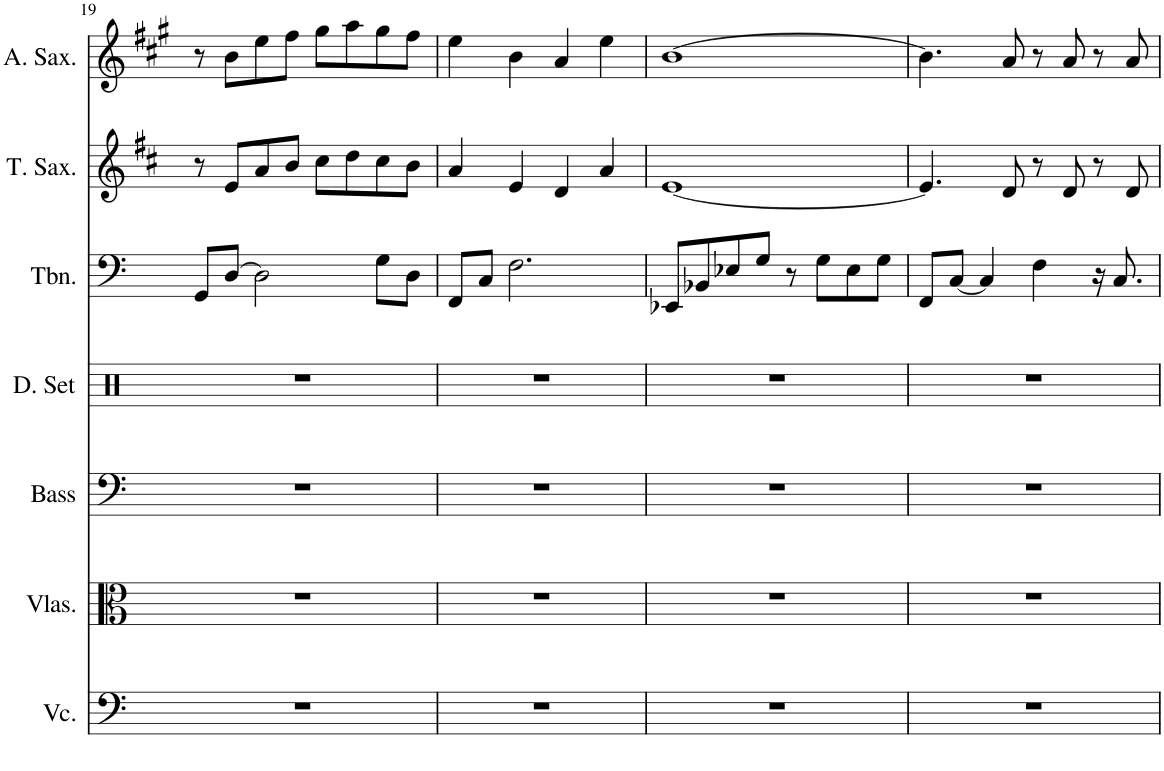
**kern	**kern	**kern	**kern	**kern	**kern	**kern
*part7	*part6	*part5	*part4	*part3	*part2	*part1
*staff7	*staff6	*staff5	*staff4	*staff3	*staff2	*staff1
*I"Violoncello	*I"Violas	*I"Acoustic Bass	*I"Drumset	*I"Trombone	*I"Tenor Saxophone	*I"Alto Saxophone
*I'Vc.	*I'Vlas.	*I'Bass	*I'D. Set	*I'Tbn.	*I'T. Sax.	*I'A. Sax.
!!LO:PB:g=z
*clefF4	*clefC3	*clefF4	*clefX	*clefF4	*clefG2	*clefG2
*	*	*Trd7c12	*	*	*Trd8c14	*Trd5c9
*k[]	*k[]	*k[]	*k[]	*k[]	*k[f#c#]	*k[f#c#g#]
*M4/4	*M4/4	*M4/4	*M4/4	*M4/4	*M4/4	*M4/4
=19	=19	=19	=19	=19	=19	=19
1r	1r	1r	1r	8GG/L	8r	8r
.	.	.	.	[8D/J	8e/L	8b\L
.	.	.	.	2D\]	8a/	8ee\
.	.	.	.	.	8b/J	8ff#\J
.	.	.	.	.	8cc#\L	8gg#\L
.	.	.	.	.	8dd\	8aa\
.	.	.	.	8G\L	8cc#\	8gg#\
.	.	.	.	8D\J	8b\J	8ff#\J
=20	=20	=20	=20	=20	=20	=20
1r	1r	1r	1r	8FF/L	4a/	4ee\
.	.	.	.	8C/J	.	.
.	.	.	.	2.F\	4e/	4b\
.	.	.	.	.	4d/	4a/
.	.	.	.	.	4a/	4ee\
=21	=21	=21	=21	=21	=21	=21
1r	1r	1r	1r	8EE-X/L	[1e	[1b
.	.	.	.	8BB-X/	.	.
.	.	.	.	8E-X/	.	.
.	.	.	.	8G/J	.	.
.	.	.	.	8r	.	.
.	.	.	.	8G\L	.	.
.	.	.	.	8E-\	.	.
.	.	.	.	8G\J	.	.
=22	=22	=22	=22	=22	=22	=22
1r	1r	1r	1r	8FF/L	4.e/]	4.b\]
.	.	.	.	[8C/J	.	.
.	.	.	.	4C/]	.	.
.	.	.	.	.	8d/	8a/
.	.	.	.	4F\	8r	8r
.	.	.	.	.	8d/	8a/
.	.	.	.	16r	8r	8r
.	.	.	.	8.C/	.	.
.	.	.	.	.	8d/	8a/
=	=	=	=	=	=	=
*-	*-	*-	*-	*-	*-	*-
